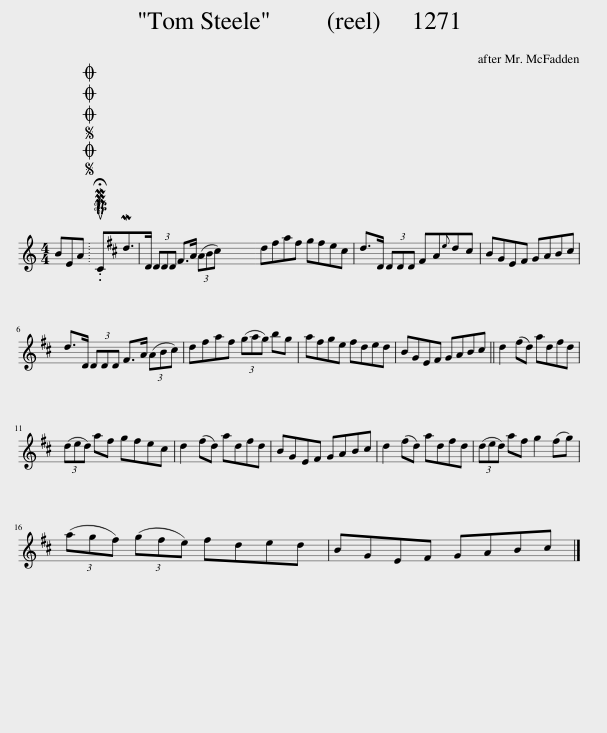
X:1
L:1/8
M:4/4
I:linebreak $
K:C
V:1 treble
V:1
 BEA |SOSOOO .!fermata!PMTuCMd>D (3DDD ^F>A (3(AB^c) | d^faf gfe^c | d>D (3DDD ^FA{e}d^c | BGE^F GAB^c |$ %5
 d>D (3DDD ^F>A (3(AB^c) | d^faf (3(gag) bg | a^fge fded | BGE^F GAB^c || d2 (^fd) adfd |$ %10
 (3(ded) a^f gfe^c | d2 (^fd) adfd | BGE^F GAB^c | d2 (^fd) adfd | (3(ded) a^f g2 (fg) |$ %15
 (3(ag^f) (3(gfe) fded | BGE^F GAB^c |] %17
